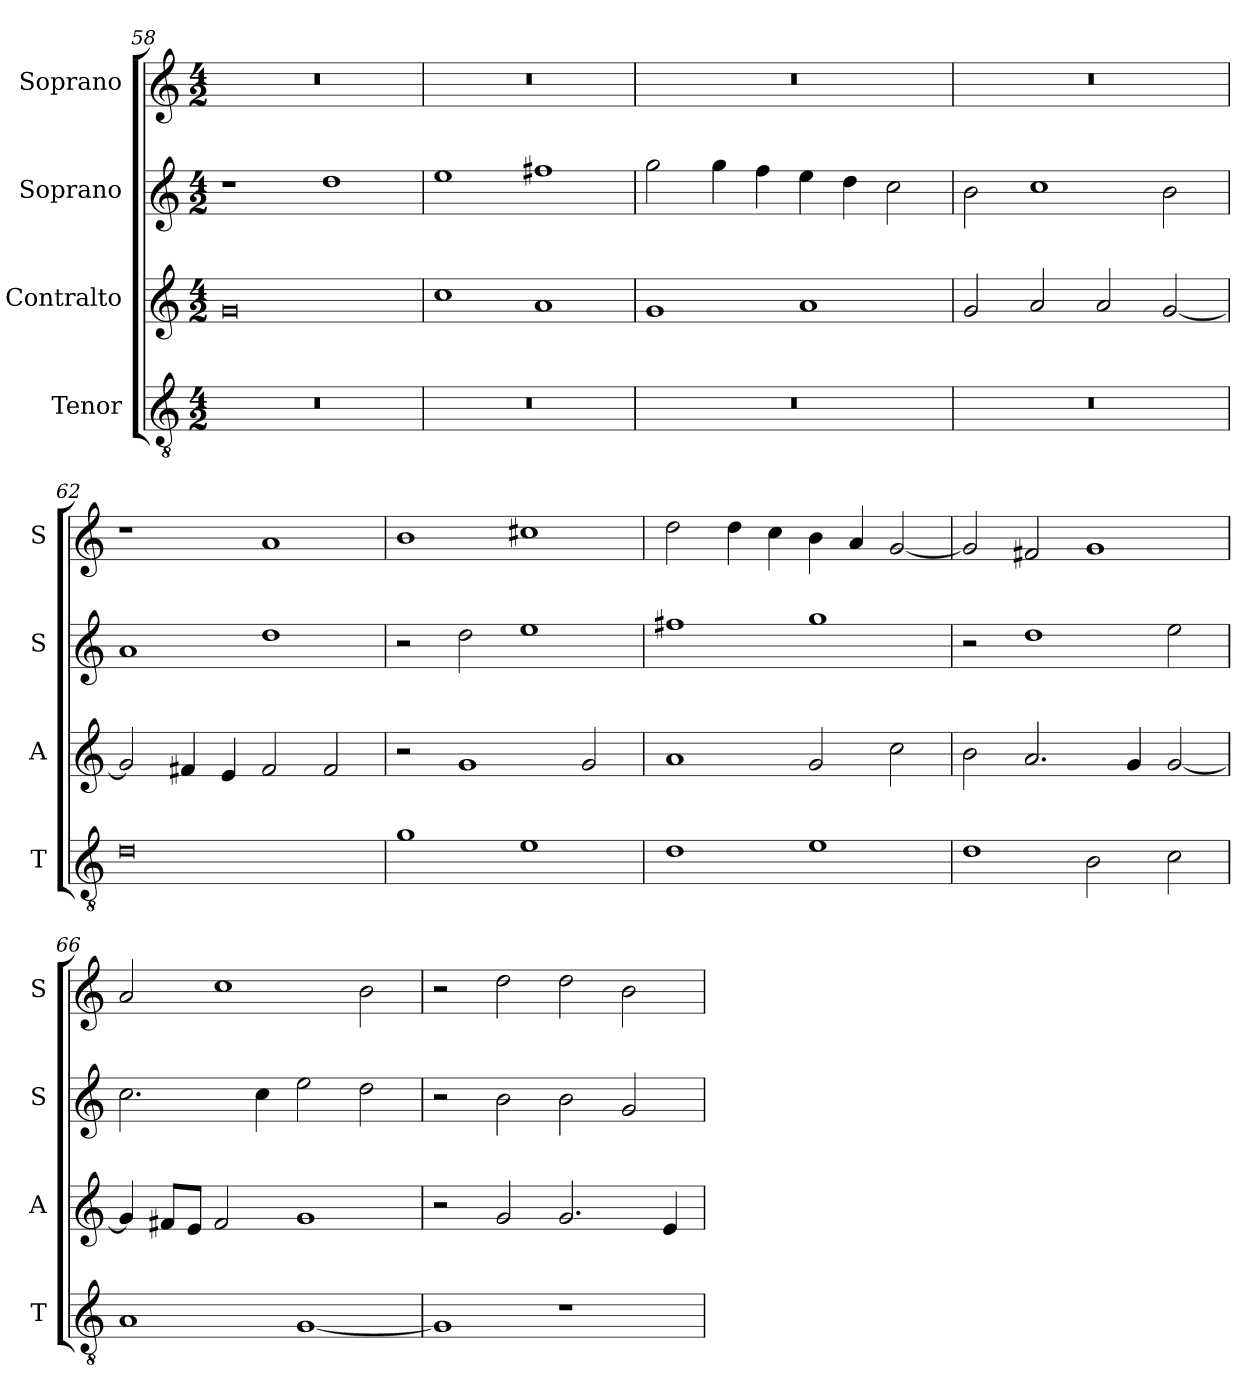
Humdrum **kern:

**kern	**kern	**kern	**kern
*part4	*part3	*part2	*part1
*staff4	*staff3	*staff2	*staff1
*I"Tenor	*I"Contralto	*I"Soprano	*I"Soprano
*I'T	*I'A	*I'S	*I'S
*clefGv2	*clefG2	*clefG2	*clefG2
*k[]	*k[]	*k[]	*k[]
*G:mix	*G:mix	*G:mix	*G:mix
*M4/2	*M4/2	*M4/2	*M4/2
=58	=58	=58	=58
0r	0g	1r	0r
.	.	1dd	.
=59	=59	=59	=59
0r	1cc	1ee	0r
.	1a	1ff#X	.
=60	=60	=60	=60
0r	1g	2gg	0r
.	.	4gg	.
.	.	4ff	.
.	1a	4ee	.
.	.	4dd	.
.	.	2cc	.
=61	=61	=61	=61
0r	2g	2b	0r
.	2a	1cc	.
.	2a	.	.
.	[2g	2b	.
=62	=62	=62	=62
0d	2g]	1a	1r
.	4f#X	.	.
.	4e	.	.
.	2f#	1dd	1a
.	2f#	.	.
=63	=63	=63	=63
1g	2r	2r	1b
.	1g	2dd	.
1e	.	1ee	1cc#X
.	2g	.	.
=64	=64	=64	=64
1d	1a	1ff#X	2dd
.	.	.	4dd
.	.	.	4cc
1e	2g	1gg	4b
.	.	.	4a
.	2cc	.	[2g
=65	=65	=65	=65
1d	2b	2r	2g]
.	2.a	1dd	2f#X
2B	.	.	1g
.	4g	.	.
2c	[2g	2ee	.
=66	=66	=66	=66
1A	4g]	2.cc	2a
.	8f#X/L	.	.
.	8e/J	.	.
.	2f#	.	1cc
.	.	4cc	.
[1G	1g	2ee	.
.	.	2dd	2b
=67	=67	=67	=67
1G]	2r	2r	2r
.	2g	2b	2dd
1r	2.g	2b	2dd
.	.	2g	2b
.	4e	.	.
=	=	=	=
*-	*-	*-	*-
